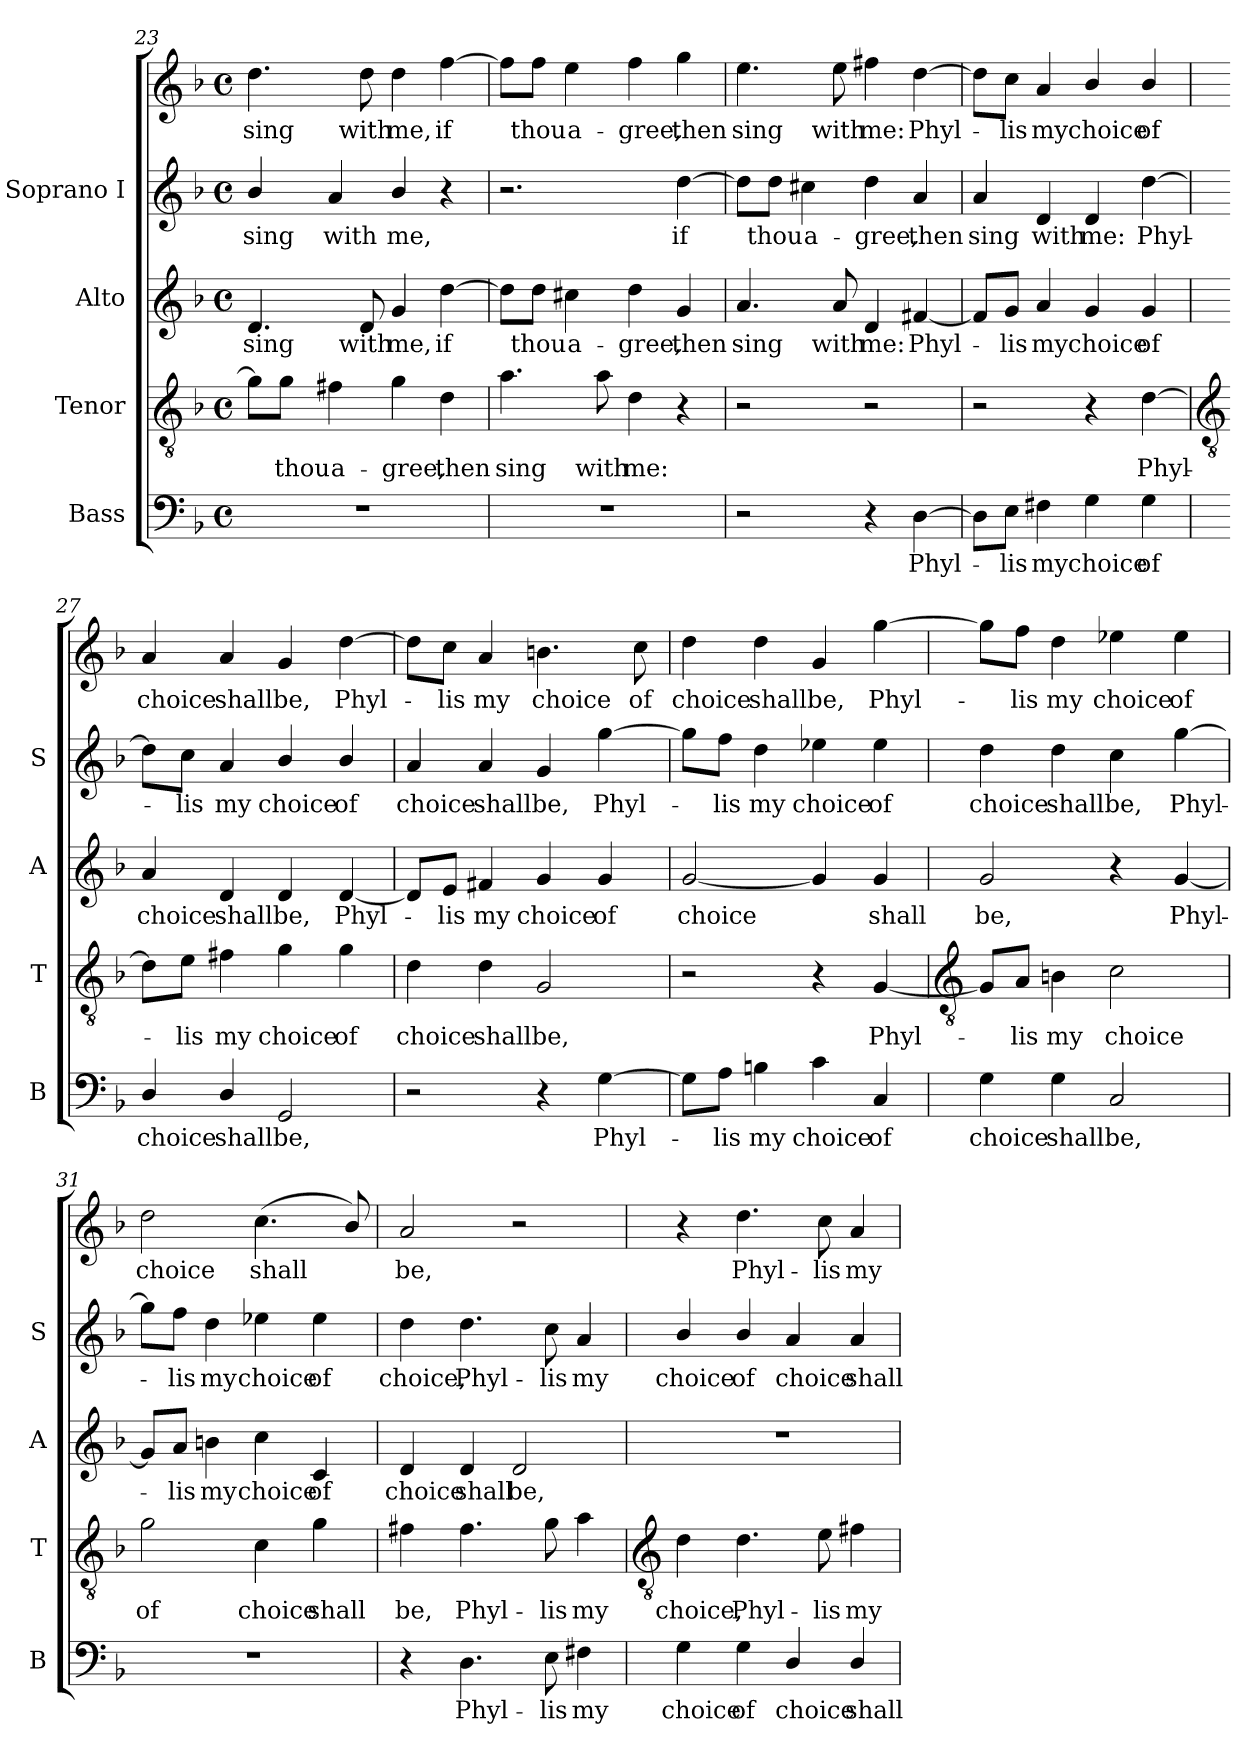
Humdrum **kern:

**kern	**text	**kern	**text	**kern	**text	**kern	**text	**kern	**text
*part4	*part4	*part3	*part3	*part2	*part2	*part1	*part1	*part1	*part1
*staff5	*staff5	*staff4	*staff4	*staff3	*staff3	*staff2	*staff2	*staff1	*staff1
*I"Bass	*	*I"Tenor	*	*I"Alto	*	*I"Soprano I	*	*	*
*I'B	*	*I'T	*	*I'A	*	*I'S	*	*	*
!!LO:LB:g=z
*clefF4	*	*clefGv2	*	*clefG2	*	*clefG2	*	*clefG2	*
*k[b-]	*	*k[b-]	*	*k[b-]	*	*k[b-]	*	*k[b-]	*
*F:	*	*F:	*	*F:	*	*F:	*	*F:	*
*M4/4	*	*M4/4	*	*M4/4	*	*M4/4	*	*M4/4	*
*met(c)	*	*met(c)	*	*met(c)	*	*met(c)	*	*met(c)	*
=23	=23	=23	=23	=23	=23	=23	=23	=23	=23
!	!	!	!	!	!LO:LY:b	!	!LO:LY:b	!	!LO:LY:b
1r	.	8g\L]	.	4.d	sing	4b-/	sing	4.dd	sing
!	!	!	!LO:LY:b	!	!	!	!	!	!
.	.	8g\J	thou	.	.	.	.	.	.
!	!	!	!LO:LY:b	!	!	!	!LO:LY:b	!	!
.	.	4f#X	a-	.	.	4a	with	.	.
!	!	!	!	!	!LO:LY:b	!	!	!	!LO:LY:b
.	.	.	.	8d	with	.	.	8dd	with
!	!	!	!LO:LY:b	!	!LO:LY:b	!	!LO:LY:b	!	!LO:LY:b
.	.	4g	-gree,	4g	me,	4b-/	me,	4dd	me,
!	!	!	!LO:LY:b	!	!LO:LY:b	!	!	!	!LO:LY:b
.	.	4d	then	[4dd	if	4r	.	[4ff	if
=24	=24	=24	=24	=24	=24	=24	=24	=24	=24
!	!	!	!LO:LY:b	!	!	!	!	!	!
1r	.	4.a	sing	8dd\L]	.	2.r	.	8ff\L]	.
!	!	!	!	!	!LO:LY:b	!	!	!	!LO:LY:b
.	.	.	.	8dd\J	thou	.	.	8ff\J	thou
!	!	!	!	!	!LO:LY:b	!	!	!	!LO:LY:b
.	.	.	.	4cc#X	a-	.	.	4ee	a-
!	!	!	!LO:LY:b	!	!	!	!	!	!
.	.	8a	with	.	.	.	.	.	.
!	!	!	!LO:LY:b	!	!LO:LY:b	!	!	!	!LO:LY:b
.	.	4d	me:	4dd	-gree,	.	.	4ff	-gree,
!	!	!	!	!	!LO:LY:b	!	!LO:LY:b	!	!LO:LY:b
.	.	4r	.	4g	then	[4dd	if	4gg	then
=25	=25	=25	=25	=25	=25	=25	=25	=25	=25
!	!	!	!	!	!LO:LY:b	!	!	!	!LO:LY:b
2r	.	2r	.	4.a	sing	8dd\L]	.	4.ee	sing
!	!	!	!	!	!	!	!LO:LY:b	!	!
.	.	.	.	.	.	8dd\J	thou	.	.
!	!	!	!	!	!	!	!LO:LY:b	!	!
.	.	.	.	.	.	4cc#X	a-	.	.
!	!	!	!	!	!LO:LY:b	!	!	!	!LO:LY:b
.	.	.	.	8a	with	.	.	8ee	with
!	!	!	!	!	!LO:LY:b	!	!LO:LY:b	!	!LO:LY:b
4r	.	2r	.	4d	me:	4dd	-gree,	4ff#X	me:
!	!LO:LY:b	!	!	!	!LO:LY:b	!	!LO:LY:b	!	!LO:LY:b
[4D	Phyl-	.	.	[4f#X	Phyl-	4a	then	[4dd	Phyl-
=26	=26	=26	=26	=26	=26	=26	=26	=26	=26
!	!	!	!	!	!	!	!LO:LY:b	!	!
8D\L]	.	2r	.	8f#/L]	.	4a	sing	8dd\L]	.
!	!LO:LY:b	!	!	!	!LO:LY:b	!	!	!	!LO:LY:b
8E\J	lis	.	.	8g/J	lis	.	.	8cc\J	lis
!	!LO:LY:b	!	!	!	!LO:LY:b	!	!LO:LY:b	!	!LO:LY:b
4F#X	my	.	.	4a	my	4d	with	4a	my
!	!LO:LY:b	!	!	!	!LO:LY:b	!	!LO:LY:b	!	!LO:LY:b
4G	choice	4r	.	4g	choice	4d	me:	4b-/	choice
!	!LO:LY:b	!	!LO:LY:b	!	!LO:LY:b	!	!LO:LY:b	!	!LO:LY:b
4G	of	[4d	Phyl-	4g	of	[4dd	Phyl-	4b-/	of
!!LO:LB:g=z
=27	=27	=27	=27	=27	=27	=27	=27	=27	=27
*	*	*clefGv2	*	*	*	*	*	*	*
!	!LO:LY:b	!	!	!	!LO:LY:b	!	!	!	!LO:LY:b
4D/	choice	8d\L]	.	4a	choice	8dd\L]	.	4a	choice
!	!	!	!LO:LY:b	!	!	!	!LO:LY:b	!	!
.	.	8e\J	lis	.	.	8cc\J	lis	.	.
!	!LO:LY:b	!	!LO:LY:b	!	!LO:LY:b	!	!LO:LY:b	!	!LO:LY:b
4D/	shall	4f#X	my	4d	shall	4a	my	4a	shall
!	!LO:LY:b	!	!LO:LY:b	!	!LO:LY:b	!	!LO:LY:b	!	!LO:LY:b
2GG	be,	4g	choice	4d	be,	4b-/	choice	4g	be,
!	!	!	!LO:LY:b	!	!LO:LY:b	!	!LO:LY:b	!	!LO:LY:b
.	.	4g	of	[4d	Phyl-	4b-/	of	[4dd	Phyl-
=28	=28	=28	=28	=28	=28	=28	=28	=28	=28
!	!	!	!LO:LY:b	!	!	!	!LO:LY:b	!	!
2r	.	4d	choice	8d/L]	.	4a	choice	8dd\L]	.
!	!	!	!	!	!LO:LY:b	!	!	!	!LO:LY:b
.	.	.	.	8e/J	lis	.	.	8cc\J	lis
!	!	!	!LO:LY:b	!	!LO:LY:b	!	!LO:LY:b	!	!LO:LY:b
.	.	4d	shall	4f#X	my	4a	shall	4a	my
!	!	!	!LO:LY:b	!	!LO:LY:b	!	!LO:LY:b	!	!LO:LY:b
4r	.	2G	be,	4g	choice	4g	be,	4.bn	choice
!	!LO:LY:b	!	!	!	!LO:LY:b	!	!LO:LY:b	!	!
[4G	Phyl-	.	.	4g	of	[4gg	Phyl-	.	.
!	!	!	!	!	!	!	!	!	!LO:LY:b
.	.	.	.	.	.	.	.	8cc	of
=29	=29	=29	=29	=29	=29	=29	=29	=29	=29
!	!	!	!	!	!LO:LY:b	!	!	!	!LO:LY:b
8G\L]	.	2r	.	[2g	choice	8gg\L]	.	4dd	choice
!	!LO:LY:b	!	!	!	!	!	!LO:LY:b	!	!
8A\J	lis	.	.	.	.	8ff\J	lis	.	.
!	!LO:LY:b	!	!	!	!	!	!LO:LY:b	!	!LO:LY:b
4Bn	my	.	.	.	.	4dd	my	4dd	shall
!	!LO:LY:b	!	!	!	!	!	!LO:LY:b	!	!LO:LY:b
4c	choice	4r	.	4g]	.	4ee-X	choice	4g	be,
!	!LO:LY:b	!	!LO:LY:b	!	!LO:LY:b	!	!LO:LY:b	!	!LO:LY:b
4C	of	[4G	Phyl-	4g	shall	4ee-	of	[4gg	Phyl-
!!LO:LB:g=z
=30	=30	=30	=30	=30	=30	=30	=30	=30	=30
*	*	*clefGv2	*	*	*	*	*	*	*
!	!LO:LY:b	!	!	!	!LO:LY:b	!	!LO:LY:b	!	!
4G	choice	8G/L]	.	2g	be,	4dd	choice	8gg\L]	.
!	!	!	!LO:LY:b	!	!	!	!	!	!LO:LY:b
.	.	8A/J	lis	.	.	.	.	8ff\J	lis
!	!LO:LY:b	!	!LO:LY:b	!	!	!	!LO:LY:b	!	!LO:LY:b
4G	shall	4Bn	my	.	.	4dd	shall	4dd	my
!	!LO:LY:b	!	!LO:LY:b	!	!	!	!LO:LY:b	!	!LO:LY:b
2C	be,	2c	choice	4r	.	4cc	be,	4ee-X	choice
!	!	!	!	!	!LO:LY:b	!	!LO:LY:b	!	!LO:LY:b
.	.	.	.	[4g	Phyl-	[4gg	Phyl-	4ee-	of
=31	=31	=31	=31	=31	=31	=31	=31	=31	=31
!	!	!	!LO:LY:b	!	!	!	!	!	!LO:LY:b
1r	.	2g	of	8g/L]	.	8gg\L]	.	2dd	choice
!	!	!	!	!	!LO:LY:b	!	!LO:LY:b	!	!
.	.	.	.	8a/J	lis	8ff\J	lis	.	.
!	!	!	!	!	!LO:LY:b	!	!LO:LY:b	!	!
.	.	.	.	4bn	my	4dd	my	.	.
!	!	!	!LO:LY:b	!	!LO:LY:b	!	!LO:LY:b	!	!LO:LY:b
.	.	4c	choice	4cc	choice	4ee-X	choice	(<4.cc	shall
!	!	!	!LO:LY:b	!	!LO:LY:b	!	!LO:LY:b	!	!
.	.	4g	shall	4c	of	4ee-	of	.	.
.	.	.	.	.	.	.	.	8b-/)	.
=32	=32	=32	=32	=32	=32	=32	=32	=32	=32
!	!	!	!LO:LY:b	!	!LO:LY:b	!	!LO:LY:b	!	!LO:LY:b
4r	.	4f#X	be,	4d	choice	4dd	choice,	2a	be,
!	!LO:LY:b	!	!LO:LY:b	!	!LO:LY:b	!	!LO:LY:b	!	!
4.D	Phyl-	4.f#	Phyl-	4d	shall	4.dd	Phyl-	.	.
!	!	!	!	!	!LO:LY:b	!	!	!	!
.	.	.	.	2d	be,	.	.	2r	.
!	!LO:LY:b	!	!LO:LY:b	!	!	!	!LO:LY:b	!	!
8E	-lis	8g	-lis	.	.	8cc	-lis	.	.
!	!LO:LY:b	!	!LO:LY:b	!	!	!	!LO:LY:b	!	!
4F#X	my	4a	my	.	.	4a	my	.	.
!!LO:LB:g=z
=33	=33	=33	=33	=33	=33	=33	=33	=33	=33
*	*	*clefGv2	*	*	*	*	*	*	*
!	!LO:LY:b	!	!LO:LY:b	!	!	!	!LO:LY:b	!	!
4G	choice	4d	choice,	1r	.	4b-/	choice	4r	.
!	!LO:LY:b	!	!LO:LY:b	!	!	!	!LO:LY:b	!	!LO:LY:b
4G	of	4.d	Phyl-	.	.	4b-/	of	4.dd	Phyl-
!	!LO:LY:b	!	!	!	!	!	!LO:LY:b	!	!
4D/	choice	.	.	.	.	4a	choice	.	.
!	!	!	!LO:LY:b	!	!	!	!	!	!LO:LY:b
.	.	8e	-lis	.	.	.	.	8cc	-lis
!	!LO:LY:b	!	!LO:LY:b	!	!	!	!LO:LY:b	!	!LO:LY:b
4D/	shall	4f#X	my	.	.	4a	shall	4a	my
=	=	=	=	=	=	=	=	=	=
*-	*-	*-	*-	*-	*-	*-	*-	*-	*-
